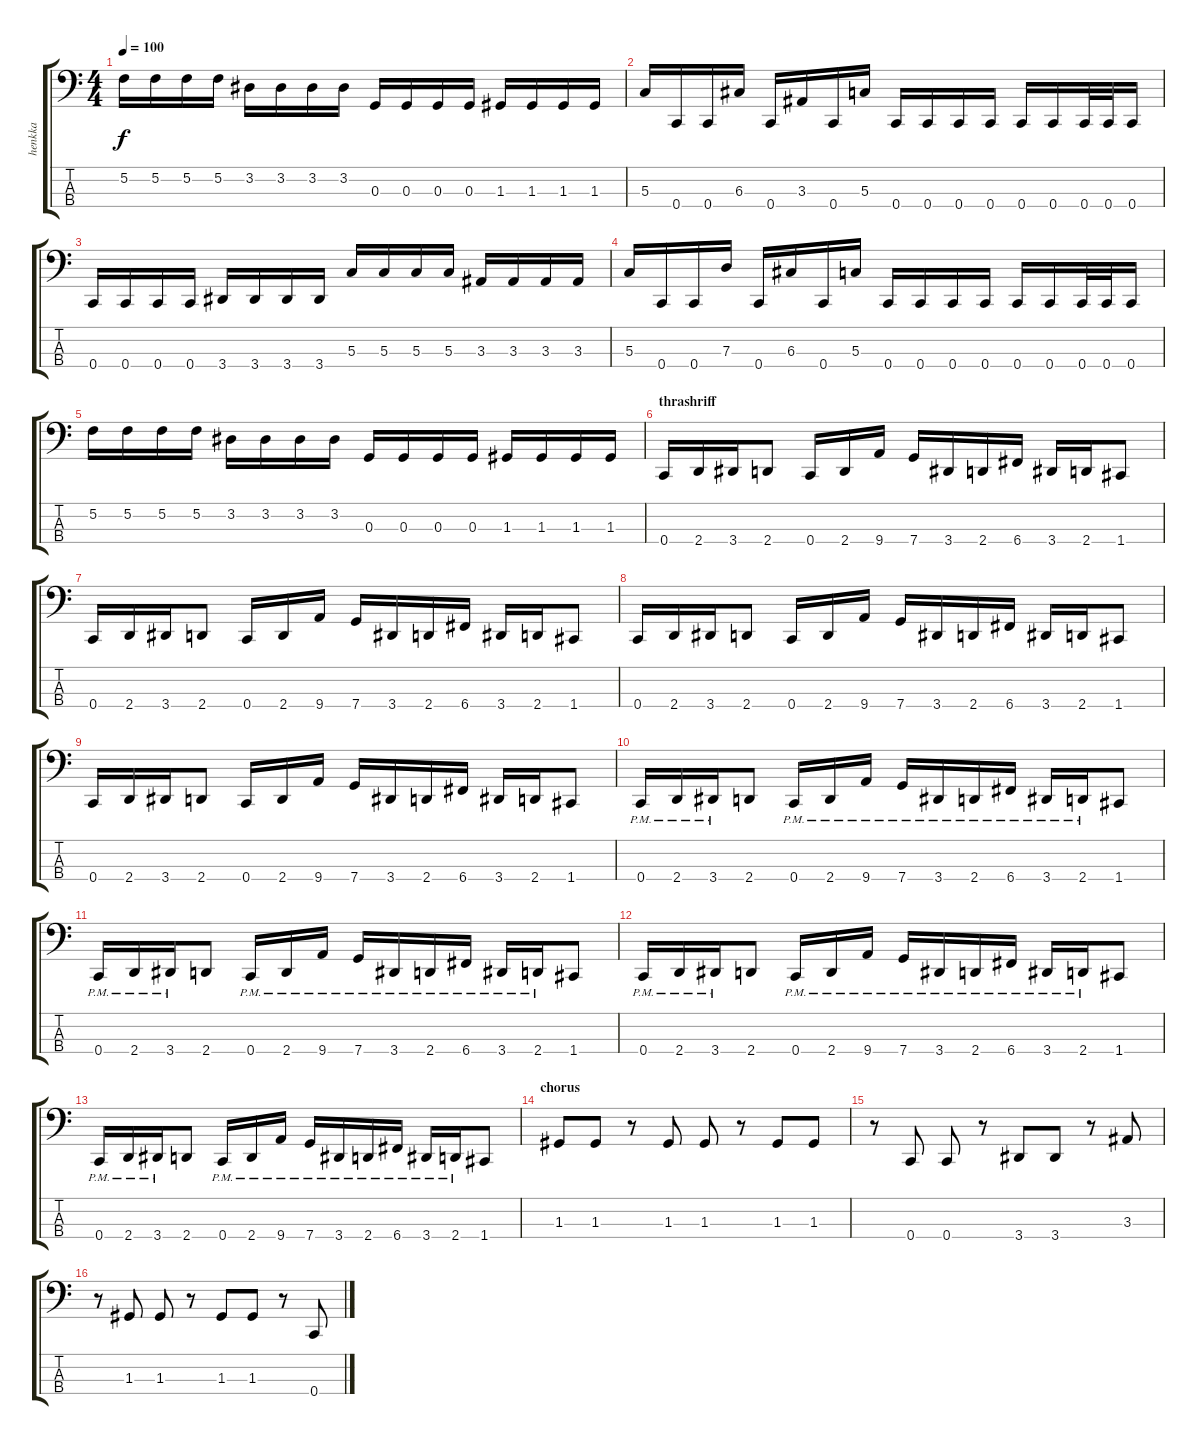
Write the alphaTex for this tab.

\track ("henkka" "henkka") {instrument electricbasspick}
\staff {score tabs}
\tuning (F2 C2 G1 C1) {hide}
\ts (4 4)
\tempo 100
\clef f4
\ks c
5.2.16{dy f} 5.2.16 5.2.16 5.2.16 3.2.16 3.2.16 3.2.16 3.2.16 0.3.16 0.3.16 0.3.16 0.3.16 1.3.16 1.3.16 1.3.16 1.3.16 |
5.3.16 0.4.16 0.4.16 6.3.16 0.4.16 3.3.16 0.4.16 5.3.16 0.4.16 0.4.16 0.4.16 0.4.16 0.4.16 0.4.16 0.4.32 0.4.32 0.4.16 |
0.4.16 0.4.16 0.4.16 0.4.16 3.4.16 3.4.16 3.4.16 3.4.16 5.3.16 5.3.16 5.3.16 5.3.16 3.3.16 3.3.16 3.3.16 3.3.16 |
5.3.16 0.4.16 0.4.16 7.3.16 0.4.16 6.3.16 0.4.16 5.3.16 0.4.16 0.4.16 0.4.16 0.4.16 0.4.16 0.4.16 0.4.32 0.4.32 0.4.16 |
5.2.16 5.2.16 5.2.16 5.2.16 3.2.16 3.2.16 3.2.16 3.2.16 0.3.16 0.3.16 0.3.16 0.3.16 1.3.16 1.3.16 1.3.16 1.3.16 |
\section ("" "thrashriff")
0.4.16 2.4.16 3.4.16 2.4.8 0.4.16 2.4.16 9.4.16 7.4.16 3.4.16 2.4.16 6.4.16 3.4.16 2.4.16 1.4.8 |
0.4.16 2.4.16 3.4.16 2.4.8 0.4.16 2.4.16 9.4.16 7.4.16 3.4.16 2.4.16 6.4.16 3.4.16 2.4.16 1.4.8 |
0.4.16 2.4.16 3.4.16 2.4.8 0.4.16 2.4.16 9.4.16 7.4.16 3.4.16 2.4.16 6.4.16 3.4.16 2.4.16 1.4.8 |
0.4.16 2.4.16 3.4.16 2.4.8 0.4.16 2.4.16 9.4.16 7.4.16 3.4.16 2.4.16 6.4.16 3.4.16 2.4.16 1.4.8 |
0.4{pm}.16 2.4{pm}.16 3.4{pm}.16 2.4.8 0.4{pm}.16 2.4{pm}.16 9.4{pm}.16 7.4{pm}.16 3.4{pm}.16 2.4{pm}.16 6.4{pm}.16 3.4{pm}.16 2.4{pm}.16 1.4.8 |
0.4{pm}.16 2.4{pm}.16 3.4{pm}.16 2.4.8 0.4{pm}.16 2.4{pm}.16 9.4{pm}.16 7.4{pm}.16 3.4{pm}.16 2.4{pm}.16 6.4{pm}.16 3.4{pm}.16 2.4{pm}.16 1.4.8 |
0.4{pm}.16 2.4{pm}.16 3.4{pm}.16 2.4.8 0.4{pm}.16 2.4{pm}.16 9.4{pm}.16 7.4{pm}.16 3.4{pm}.16 2.4{pm}.16 6.4{pm}.16 3.4{pm}.16 2.4{pm}.16 1.4.8 |
0.4{pm}.16 2.4{pm}.16 3.4{pm}.16 2.4.8 0.4{pm}.16 2.4{pm}.16 9.4{pm}.16 7.4{pm}.16 3.4{pm}.16 2.4{pm}.16 6.4{pm}.16 3.4{pm}.16 2.4{pm}.16 1.4.8 |
\section ("" "chorus")
1.3.8 1.3.8 r.8 1.3.8 1.3.8 r.8 1.3.8 1.3.8 |
r.8 0.4.8 0.4.8 r.8 3.4.8 3.4.8 r.8 3.3.8 |
r.8 1.3.8 1.3.8 r.8 1.3.8 1.3.8 r.8 0.4.8
